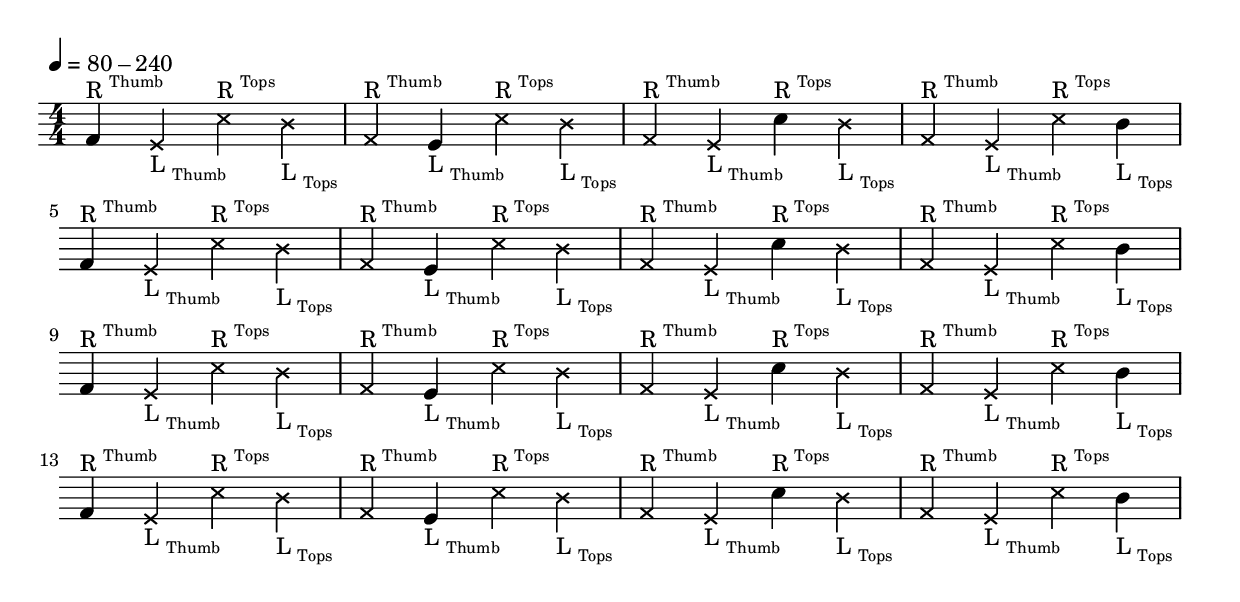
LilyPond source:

\version "2.24.1"
\include "../global.ly"

\layout {
  indent = -3.5
}

\relative {
  \defaultScoreSettings
  \tempo 4 = 80 - 240
  \time 4/4

  \rimNote

  \repeat unfold 4 {
    \once \defaultNote f'4^\RThumbTop                   e_\LThumbBtm                    c'^\RTopsTop                    b_\LTopsBtm 
                       f4^\RThumbTop \once \defaultNote e_\LThumbBtm                    c'^\RTopsTop                    b_\LTopsBtm 
                       f4^\RThumbTop                    e_\LThumbBtm \once \defaultNote c'^\RTopsTop                    b_\LTopsBtm 
                       f4^\RThumbTop                    e_\LThumbBtm                    c'^\RTopsTop \once \defaultNote b_\LTopsBtm 
    \break
  }

  \resetNoteHead
}